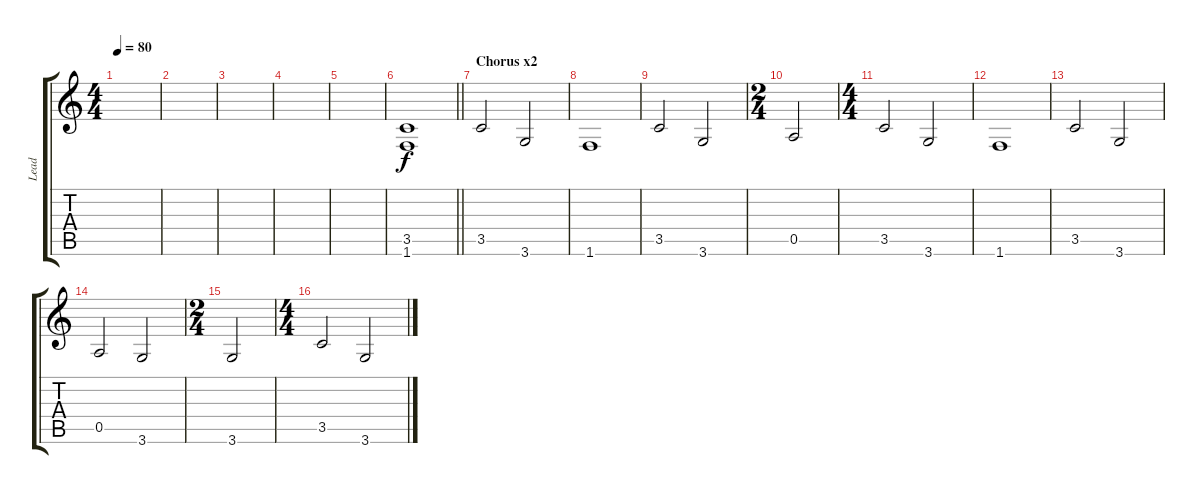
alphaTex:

\track ("Lead" "Lead") {instrument overdrivenguitar}
\staff {score tabs}
\tuning (E4 B3 G3 D3 A2 E2) {hide}
\ts (4 4)
\tempo 80
\clef g2
\ks c
|
|
|
|
|
\barLineRight lightlight
(3.5 1.6).1 |
\section ("" "Chorus x2")
3.5.2 3.6.2 |
1.6.1 |
3.5.2 3.6.2 |
\ts (2 4)
0.5.2 |
\ts (4 4)
3.5.2 3.6.2 |
1.6.1 |
3.5.2 3.6.2 |
0.5.2 3.6.2 |
\ts (2 4)
3.6.2 |
\ts (4 4)
3.5.2 3.6.2
